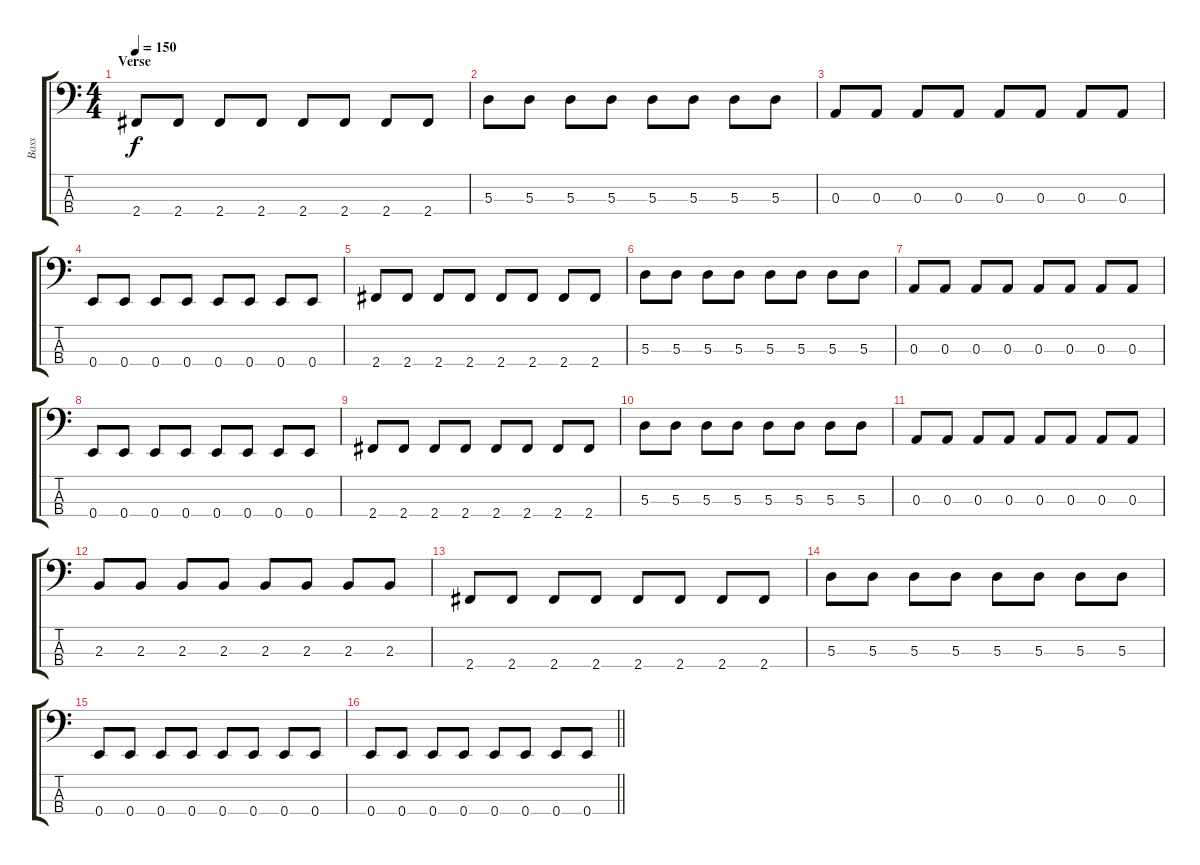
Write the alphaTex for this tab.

\track ("Bass" "Bass") {instrument electricbasspick}
\staff {score tabs}
\tuning (G2 D2 A1 E1) {hide}
\ts (4 4)
\section ("" "Verse")
\tempo 150
\clef f4
\ks c
2.4.8{dy f} 2.4.8 2.4.8 2.4.8 2.4.8 2.4.8 2.4.8 2.4.8 |
5.3.8 5.3.8 5.3.8 5.3.8 5.3.8 5.3.8 5.3.8 5.3.8 |
0.3.8 0.3.8 0.3.8 0.3.8 0.3.8 0.3.8 0.3.8 0.3.8 |
0.4.8 0.4.8 0.4.8 0.4.8 0.4.8 0.4.8 0.4.8 0.4.8 |
2.4.8 2.4.8 2.4.8 2.4.8 2.4.8 2.4.8 2.4.8 2.4.8 |
5.3.8 5.3.8 5.3.8 5.3.8 5.3.8 5.3.8 5.3.8 5.3.8 |
0.3.8 0.3.8 0.3.8 0.3.8 0.3.8 0.3.8 0.3.8 0.3.8 |
0.4.8 0.4.8 0.4.8 0.4.8 0.4.8 0.4.8 0.4.8 0.4.8 |
2.4.8 2.4.8 2.4.8 2.4.8 2.4.8 2.4.8 2.4.8 2.4.8 |
5.3.8 5.3.8 5.3.8 5.3.8 5.3.8 5.3.8 5.3.8 5.3.8 |
0.3.8 0.3.8 0.3.8 0.3.8 0.3.8 0.3.8 0.3.8 0.3.8 |
2.3.8 2.3.8 2.3.8 2.3.8 2.3.8 2.3.8 2.3.8 2.3.8 |
2.4.8 2.4.8 2.4.8 2.4.8 2.4.8 2.4.8 2.4.8 2.4.8 |
5.3.8 5.3.8 5.3.8 5.3.8 5.3.8 5.3.8 5.3.8 5.3.8 |
0.4.8 0.4.8 0.4.8 0.4.8 0.4.8 0.4.8 0.4.8 0.4.8 |
\barLineRight lightlight
0.4.8 0.4.8 0.4.8 0.4.8 0.4.8 0.4.8 0.4.8 0.4.8
